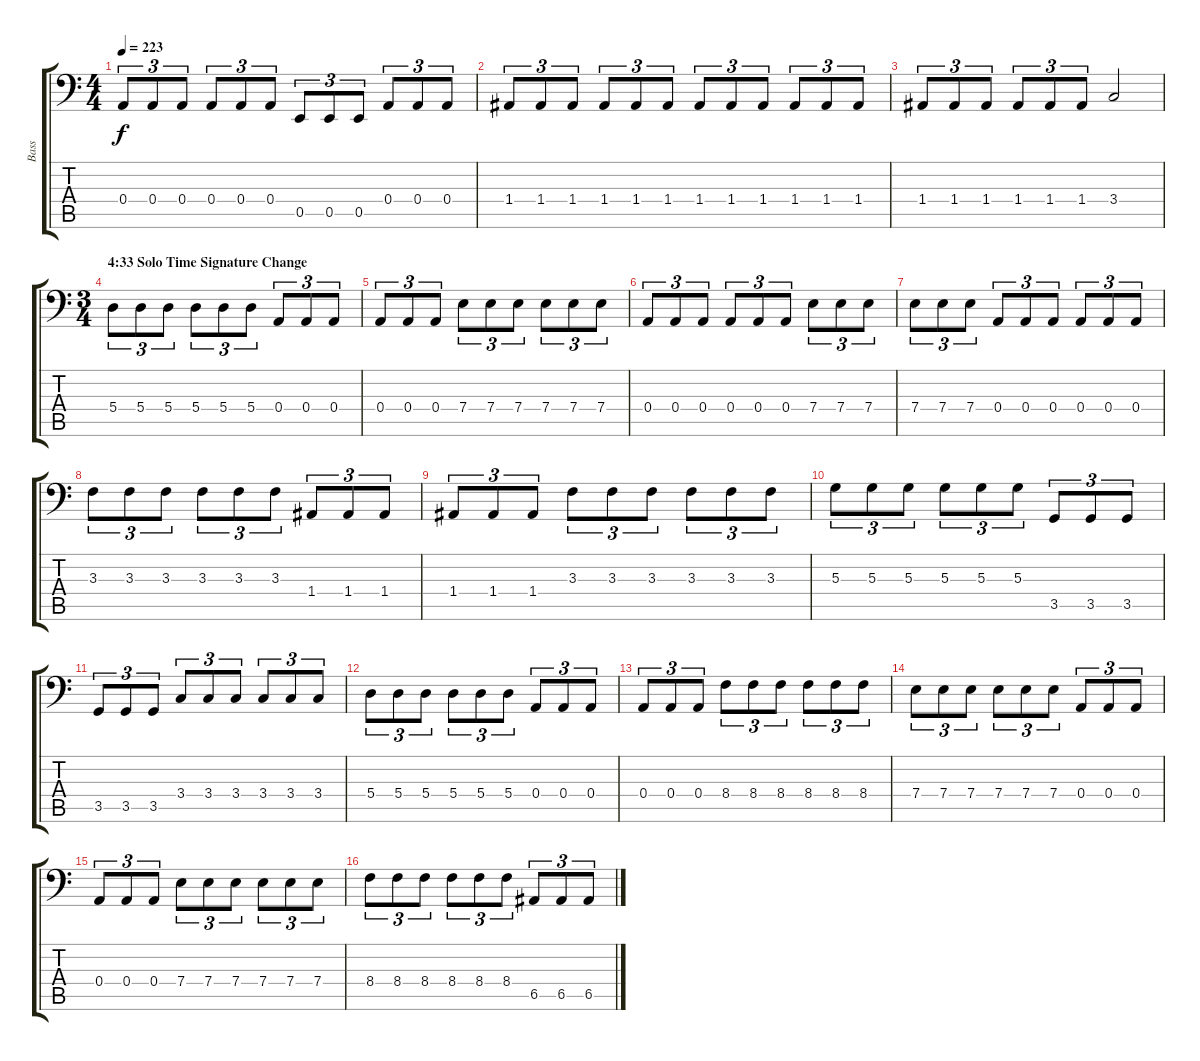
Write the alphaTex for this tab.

\track ("Bass" "Bass") {instrument electricbasspick}
\staff {score tabs}
\tuning (B2 G2 D2 A1 E1 B0) {hide}
\ts (4 4)
\tempo 223
\clef f4
\ks c
0.4.8{tu (3 2) dy f} 0.4.8{tu (3 2)} 0.4.8{tu (3 2)} 0.4.8{tu (3 2)} 0.4.8{tu (3 2)} 0.4.8{tu (3 2)} 0.5.8{tu (3 2)} 0.5.8{tu (3 2)} 0.5.8{tu (3 2)} 0.4.8{tu (3 2)} 0.4.8{tu (3 2)} 0.4.8{tu (3 2)} |
1.4.8{tu (3 2)} 1.4.8{tu (3 2)} 1.4.8{tu (3 2)} 1.4.8{tu (3 2)} 1.4.8{tu (3 2)} 1.4.8{tu (3 2)} 1.4.8{tu (3 2)} 1.4.8{tu (3 2)} 1.4.8{tu (3 2)} 1.4.8{tu (3 2)} 1.4.8{tu (3 2)} 1.4.8{tu (3 2)} |
1.4.8{tu (3 2)} 1.4.8{tu (3 2)} 1.4.8{tu (3 2)} 1.4.8{tu (3 2)} 1.4.8{tu (3 2)} 1.4.8{tu (3 2)} 3.4.2 |
\ts (3 4)
\section ("" "4:33 Solo Time Signature Change")
5.4.8{tu (3 2)} 5.4.8{tu (3 2)} 5.4.8{tu (3 2)} 5.4.8{tu (3 2)} 5.4.8{tu (3 2)} 5.4.8{tu (3 2)} 0.4.8{tu (3 2)} 0.4.8{tu (3 2)} 0.4.8{tu (3 2)} |
0.4.8{tu (3 2)} 0.4.8{tu (3 2)} 0.4.8{tu (3 2)} 7.4.8{tu (3 2)} 7.4.8{tu (3 2)} 7.4.8{tu (3 2)} 7.4.8{tu (3 2)} 7.4.8{tu (3 2)} 7.4.8{tu (3 2)} |
0.4.8{tu (3 2)} 0.4.8{tu (3 2)} 0.4.8{tu (3 2)} 0.4.8{tu (3 2)} 0.4.8{tu (3 2)} 0.4.8{tu (3 2)} 7.4.8{tu (3 2)} 7.4.8{tu (3 2)} 7.4.8{tu (3 2)} |
7.4.8{tu (3 2)} 7.4.8{tu (3 2)} 7.4.8{tu (3 2)} 0.4.8{tu (3 2)} 0.4.8{tu (3 2)} 0.4.8{tu (3 2)} 0.4.8{tu (3 2)} 0.4.8{tu (3 2)} 0.4.8{tu (3 2)} |
3.3.8{tu (3 2)} 3.3.8{tu (3 2)} 3.3.8{tu (3 2)} 3.3.8{tu (3 2)} 3.3.8{tu (3 2)} 3.3.8{tu (3 2)} 1.4.8{tu (3 2)} 1.4.8{tu (3 2)} 1.4.8{tu (3 2)} |
1.4.8{tu (3 2)} 1.4.8{tu (3 2)} 1.4.8{tu (3 2)} 3.3.8{tu (3 2)} 3.3.8{tu (3 2)} 3.3.8{tu (3 2)} 3.3.8{tu (3 2)} 3.3.8{tu (3 2)} 3.3.8{tu (3 2)} |
5.3.8{tu (3 2)} 5.3.8{tu (3 2)} 5.3.8{tu (3 2)} 5.3.8{tu (3 2)} 5.3.8{tu (3 2)} 5.3.8{tu (3 2)} 3.5.8{tu (3 2)} 3.5.8{tu (3 2)} 3.5.8{tu (3 2)} |
3.5.8{tu (3 2)} 3.5.8{tu (3 2)} 3.5.8{tu (3 2)} 3.4.8{tu (3 2)} 3.4.8{tu (3 2)} 3.4.8{tu (3 2)} 3.4.8{tu (3 2)} 3.4.8{tu (3 2)} 3.4.8{tu (3 2)} |
5.4.8{tu (3 2)} 5.4.8{tu (3 2)} 5.4.8{tu (3 2)} 5.4.8{tu (3 2)} 5.4.8{tu (3 2)} 5.4.8{tu (3 2)} 0.4.8{tu (3 2)} 0.4.8{tu (3 2)} 0.4.8{tu (3 2)} |
0.4.8{tu (3 2)} 0.4.8{tu (3 2)} 0.4.8{tu (3 2)} 8.4.8{tu (3 2)} 8.4.8{tu (3 2)} 8.4.8{tu (3 2)} 8.4.8{tu (3 2)} 8.4.8{tu (3 2)} 8.4.8{tu (3 2)} |
7.4.8{tu (3 2)} 7.4.8{tu (3 2)} 7.4.8{tu (3 2)} 7.4.8{tu (3 2)} 7.4.8{tu (3 2)} 7.4.8{tu (3 2)} 0.4.8{tu (3 2)} 0.4.8{tu (3 2)} 0.4.8{tu (3 2)} |
0.4.8{tu (3 2)} 0.4.8{tu (3 2)} 0.4.8{tu (3 2)} 7.4.8{tu (3 2)} 7.4.8{tu (3 2)} 7.4.8{tu (3 2)} 7.4.8{tu (3 2)} 7.4.8{tu (3 2)} 7.4.8{tu (3 2)} |
8.4.8{tu (3 2)} 8.4.8{tu (3 2)} 8.4.8{tu (3 2)} 8.4.8{tu (3 2)} 8.4.8{tu (3 2)} 8.4.8{tu (3 2)} 6.5.8{tu (3 2)} 6.5.8{tu (3 2)} 6.5.8{tu (3 2)}
